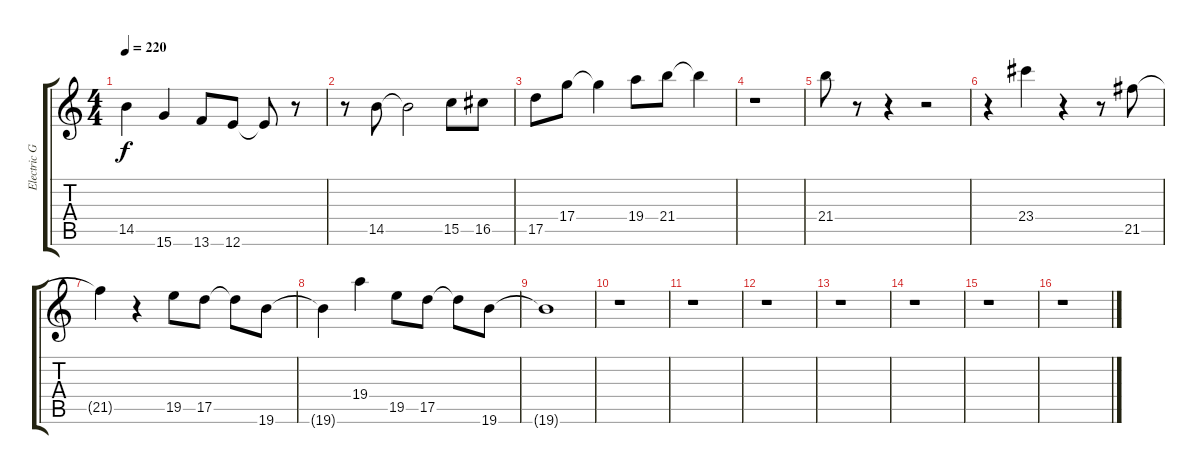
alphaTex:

\track ("Electric Guitar (Clean Tone) Telecaster" "Electric G") {instrument electricguitarclean}
\staff {score tabs}
\tuning (E4 B3 G3 D3 A2 E2) {hide}
\ts (4 4)
\tempo 220
\clef g2
\ks c
14.5{t}.4{dy f} 15.6.4 13.6.8 12.6.8 12.6{t}.8 r.8 |
r.8 14.5.8 14.5{t}.2 15.5.8 16.5.8 |
17.5.8 17.4.8 17.4{t}.4 19.4.8 21.4.8 21.4{t}.4 |
r.1 |
21.4.8 r.8 r.4 r.2 |
r.4 23.4.4 r.4 r.8 21.5.8 |
21.5{t}.4 r.4 19.5.8 17.5.8 17.5{t}.8 19.6.8 |
19.6{t}.4 19.4.4 19.5.8 17.5.8 17.5{t}.8 19.6.8 |
19.6{t}.1 |
r.1 |
r.1 |
r.1 |
r.1 |
r.1 |
r.1 |
r.1
